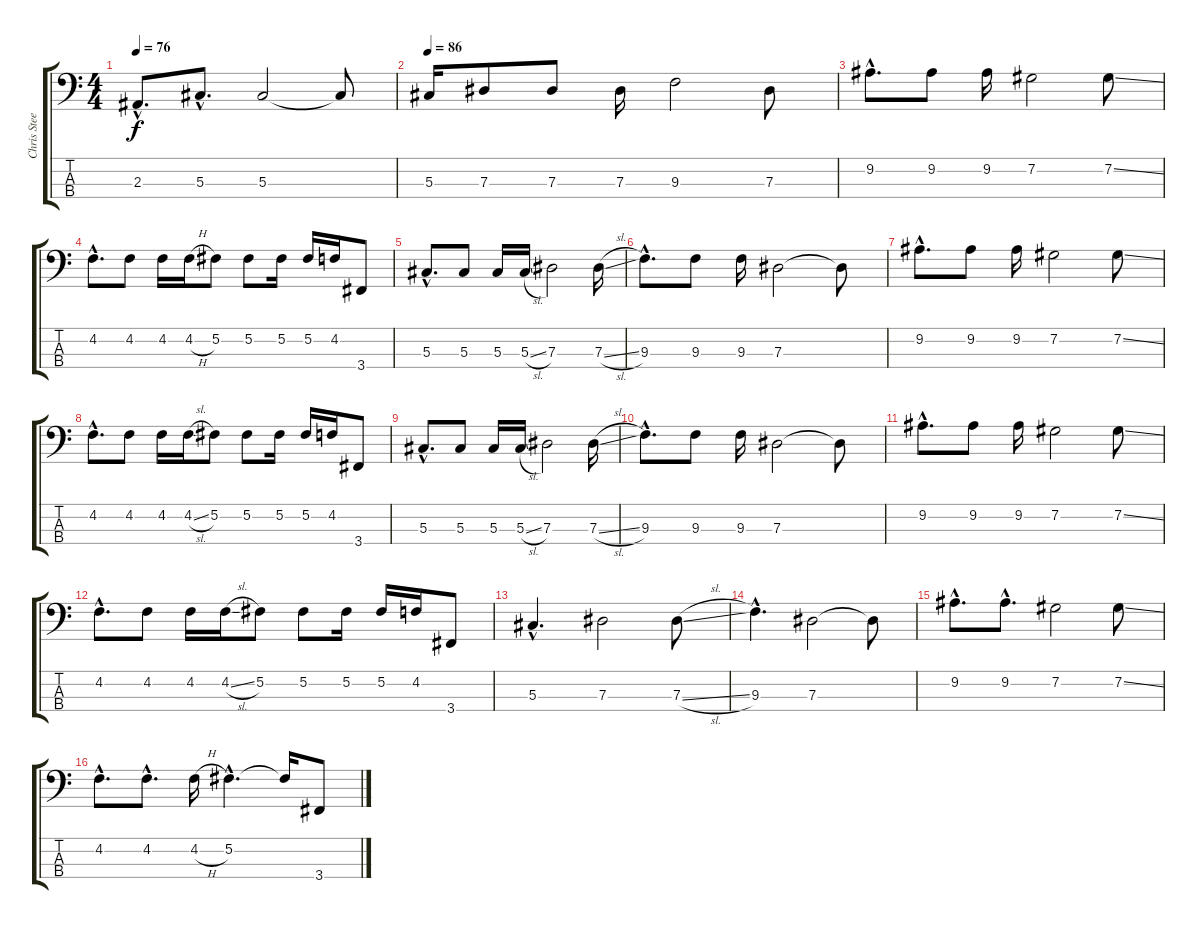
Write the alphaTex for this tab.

\track ("Chris Steele" "Chris Stee") {instrument electricbasspick}
\staff {score tabs}
\tuning (Gb2 Db2 Ab1 Eb1) {hide}
\ts (4 4)
\tempo 76
\clef f4
\ks c
2.3{hac}.8{d dy f} 5.3{hac}.8{d} 5.3.2 5.3{t}.8 |
\tempo 86
5.3.16 7.3.8 7.3.8 7.3.16 9.3.2 7.3.8 |
9.2{hac}.8{d} 9.2.8 9.2.16 7.2.2 7.2{ss}.8 |
4.2{hac}.8{d} 4.2.8 4.2.16 4.2{h}.16 5.2.8 5.2.8 5.2.16 5.2.16 4.2.16 3.4.8 |
5.3{hac}.8{d} 5.3.8 5.3.16 5.3{sl}.16 7.3.2 7.3{sl}.16 |
9.3{hac}.8{d} 9.3.8 9.3.16 7.3.2 7.3{t}.8 |
9.2{hac}.8{d} 9.2.8 9.2.16 7.2.2 7.2{ss}.8 |
4.2{hac}.8{d} 4.2.8 4.2.16 4.2{sl}.16 5.2.8 5.2.8 5.2.16 5.2.16 4.2.16 3.4.8 |
5.3{hac}.8{d} 5.3.8 5.3.16 5.3{sl}.16 7.3.2 7.3{sl}.16 |
9.3{hac}.8{d} 9.3.8 9.3.16 7.3.2 7.3{t}.8 |
9.2{hac}.8{d} 9.2.8 9.2.16 7.2.2 7.2{ss}.8 |
4.2{hac}.8{d} 4.2.8 4.2.16 4.2{sl}.16 5.2.8 5.2.8 5.2.16 5.2.16 4.2.16 3.4.8 |
5.3{hac}.4{d} 7.3.2 7.3{sl}.8 |
9.3{hac}.4{d} 7.3.2 7.3{t}.8 |
9.2{hac}.8{d} 9.2{hac}.8{d} 7.2.2 7.2{ss}.8 |
4.2{hac}.8{d} 4.2{hac}.8{d} 4.2{h}.16 5.2{hac}.4{d} 5.2{t}.16 3.4.8
